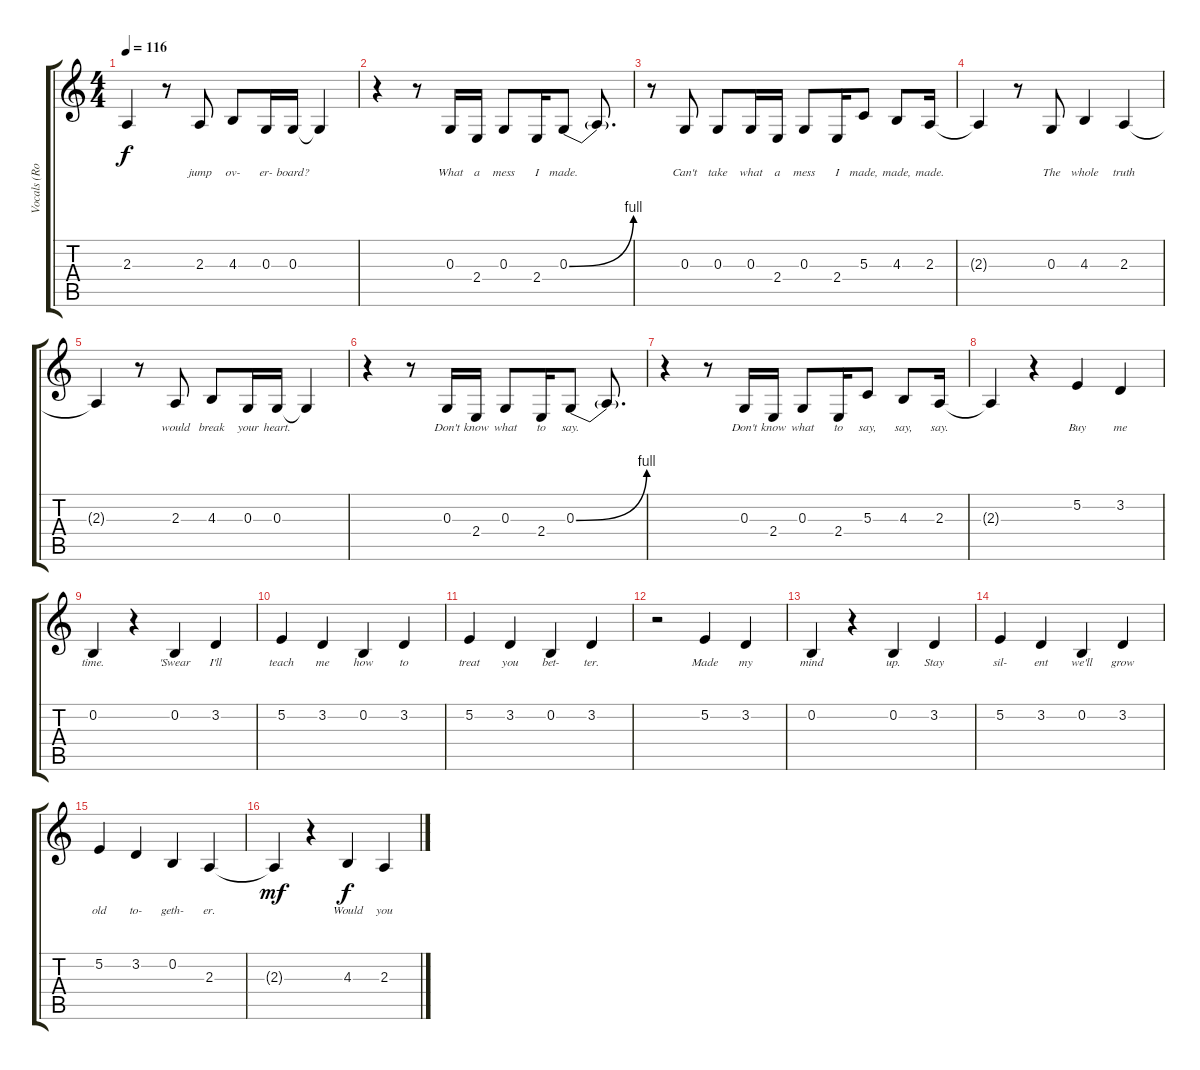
\track ("Vocals (Rob)" "Vocals (Ro") {instrument brightacousticpiano}
\staff {score tabs}
\tuning (E4 B3 G3 D3 A2 D2) {hide}
\ts (4 4)
\tempo 116
\clef g2
\ks c
2.3{t}.4{lyrics (0 "") lyrics (1 "") lyrics (2 "") lyrics (3 "") lyrics (4 "") dy f} r.8 2.3.8{lyrics (0 "jump") lyrics (1 "") lyrics (2 "") lyrics (3 "") lyrics (4 "")} 4.3.8{lyrics (0 "ov-") lyrics (1 "") lyrics (2 "") lyrics (3 "") lyrics (4 "")} 0.3.16{lyrics (0 "er-") lyrics (1 "") lyrics (2 "") lyrics (3 "") lyrics (4 "")} 0.3.16{lyrics (0 "board?") lyrics (1 "") lyrics (2 "") lyrics (3 "") lyrics (4 "")} 0.3{t}.4{lyrics (0 "") lyrics (1 "") lyrics (2 "") lyrics (3 "") lyrics (4 "")} |
r.4 r.8 0.3.16{lyrics (0 "What") lyrics (1 "") lyrics (2 "") lyrics (3 "") lyrics (4 "")} 2.4.16{lyrics (0 "a") lyrics (1 "") lyrics (2 "") lyrics (3 "") lyrics (4 "")} 0.3.8{lyrics (0 "mess") lyrics (1 "") lyrics (2 "") lyrics (3 "") lyrics (4 "")} 2.4.16{lyrics (0 "I") lyrics (1 "") lyrics (2 "") lyrics (3 "") lyrics (4 "")} 0.3{be (bend 0 0 60 4)}.8{lyrics (0 "made.") lyrics (1 "") lyrics (2 "") lyrics (3 "") lyrics (4 "")} 0.3{t}.8{d lyrics (0 "") lyrics (1 "") lyrics (2 "") lyrics (3 "") lyrics (4 "")} |
r.8 0.3.8{lyrics (0 "Can't") lyrics (1 "") lyrics (2 "") lyrics (3 "") lyrics (4 "")} 0.3.8{lyrics (0 "take") lyrics (1 "") lyrics (2 "") lyrics (3 "") lyrics (4 "")} 0.3.16{lyrics (0 "what") lyrics (1 "") lyrics (2 "") lyrics (3 "") lyrics (4 "")} 2.4.16{lyrics (0 "a") lyrics (1 "") lyrics (2 "") lyrics (3 "") lyrics (4 "")} 0.3.8{lyrics (0 "mess") lyrics (1 "") lyrics (2 "") lyrics (3 "") lyrics (4 "")} 2.4.16{lyrics (0 "I") lyrics (1 "") lyrics (2 "") lyrics (3 "") lyrics (4 "")} 5.3.8{lyrics (0 "made,") lyrics (1 "") lyrics (2 "") lyrics (3 "") lyrics (4 "")} 4.3.8{lyrics (0 "made,") lyrics (1 "") lyrics (2 "") lyrics (3 "") lyrics (4 "")} 2.3.16{lyrics (0 "made.") lyrics (1 "") lyrics (2 "") lyrics (3 "") lyrics (4 "")} |
2.3{t}.4{lyrics (0 "") lyrics (1 "") lyrics (2 "") lyrics (3 "") lyrics (4 "")} r.8 0.3.8{lyrics (0 "The") lyrics (1 "") lyrics (2 "") lyrics (3 "") lyrics (4 "")} 4.3.4{lyrics (0 "whole") lyrics (1 "") lyrics (2 "") lyrics (3 "") lyrics (4 "")} 2.3.4{lyrics (0 "truth") lyrics (1 "") lyrics (2 "") lyrics (3 "") lyrics (4 "")} |
2.3{t}.4{lyrics (0 "") lyrics (1 "") lyrics (2 "") lyrics (3 "") lyrics (4 "")} r.8 2.3.8{lyrics (0 "would") lyrics (1 "") lyrics (2 "") lyrics (3 "") lyrics (4 "")} 4.3.8{lyrics (0 "break") lyrics (1 "") lyrics (2 "") lyrics (3 "") lyrics (4 "")} 0.3.16{lyrics (0 "your") lyrics (1 "") lyrics (2 "") lyrics (3 "") lyrics (4 "")} 0.3.16{lyrics (0 "heart.") lyrics (1 "") lyrics (2 "") lyrics (3 "") lyrics (4 "")} 0.3{t}.4{lyrics (0 "") lyrics (1 "") lyrics (2 "") lyrics (3 "") lyrics (4 "")} |
r.4 r.8 0.3.16{lyrics (0 "Don't") lyrics (1 "") lyrics (2 "") lyrics (3 "") lyrics (4 "")} 2.4.16{lyrics (0 "know") lyrics (1 "") lyrics (2 "") lyrics (3 "") lyrics (4 "")} 0.3.8{lyrics (0 "what") lyrics (1 "") lyrics (2 "") lyrics (3 "") lyrics (4 "")} 2.4.16{lyrics (0 "to") lyrics (1 "") lyrics (2 "") lyrics (3 "") lyrics (4 "")} 0.3{be (bend 0 0 60 4)}.8{lyrics (0 "say.") lyrics (1 "") lyrics (2 "") lyrics (3 "") lyrics (4 "")} 0.3{t}.8{d lyrics (0 "") lyrics (1 "") lyrics (2 "") lyrics (3 "") lyrics (4 "")} |
r.4 r.8 0.3.16{lyrics (0 "Don't") lyrics (1 "") lyrics (2 "") lyrics (3 "") lyrics (4 "")} 2.4.16{lyrics (0 "know") lyrics (1 "") lyrics (2 "") lyrics (3 "") lyrics (4 "")} 0.3.8{lyrics (0 "what") lyrics (1 "") lyrics (2 "") lyrics (3 "") lyrics (4 "")} 2.4.16{lyrics (0 "to") lyrics (1 "") lyrics (2 "") lyrics (3 "") lyrics (4 "")} 5.3.8{lyrics (0 "say,") lyrics (1 "") lyrics (2 "") lyrics (3 "") lyrics (4 "")} 4.3.8{lyrics (0 "say,") lyrics (1 "") lyrics (2 "") lyrics (3 "") lyrics (4 "")} 2.3.16{lyrics (0 "say.") lyrics (1 "") lyrics (2 "") lyrics (3 "") lyrics (4 "")} |
2.3{t}.4{lyrics (0 "") lyrics (1 "") lyrics (2 "") lyrics (3 "") lyrics (4 "")} r.4 5.2.4{lyrics (0 "Buy") lyrics (1 "") lyrics (2 "") lyrics (3 "") lyrics (4 "")} 3.2.4{lyrics (0 "me") lyrics (1 "") lyrics (2 "") lyrics (3 "") lyrics (4 "")} |
0.2.4{lyrics (0 "time.") lyrics (1 "") lyrics (2 "") lyrics (3 "") lyrics (4 "")} r.4 0.2.4{lyrics (0 "'Swear") lyrics (1 "") lyrics (2 "") lyrics (3 "") lyrics (4 "")} 3.2.4{lyrics (0 "I'll") lyrics (1 "") lyrics (2 "") lyrics (3 "") lyrics (4 "")} |
5.2.4{lyrics (0 "teach") lyrics (1 "") lyrics (2 "") lyrics (3 "") lyrics (4 "")} 3.2.4{lyrics (0 "me") lyrics (1 "") lyrics (2 "") lyrics (3 "") lyrics (4 "")} 0.2.4{lyrics (0 "how") lyrics (1 "") lyrics (2 "") lyrics (3 "") lyrics (4 "")} 3.2.4{lyrics (0 "to") lyrics (1 "") lyrics (2 "") lyrics (3 "") lyrics (4 "")} |
5.2.4{lyrics (0 "treat") lyrics (1 "") lyrics (2 "") lyrics (3 "") lyrics (4 "")} 3.2.4{lyrics (0 "you") lyrics (1 "") lyrics (2 "") lyrics (3 "") lyrics (4 "")} 0.2.4{lyrics (0 "bet-") lyrics (1 "") lyrics (2 "") lyrics (3 "") lyrics (4 "")} 3.2.4{lyrics (0 "ter.") lyrics (1 "") lyrics (2 "") lyrics (3 "") lyrics (4 "")} |
r.2 5.2.4{lyrics (0 "Made") lyrics (1 "") lyrics (2 "") lyrics (3 "") lyrics (4 "")} 3.2.4{lyrics (0 "my") lyrics (1 "") lyrics (2 "") lyrics (3 "") lyrics (4 "")} |
0.2.4{lyrics (0 "mind") lyrics (1 "") lyrics (2 "") lyrics (3 "") lyrics (4 "")} r.4 0.2.4{lyrics (0 "up.") lyrics (1 "") lyrics (2 "") lyrics (3 "") lyrics (4 "")} 3.2.4{lyrics (0 "Stay") lyrics (1 "") lyrics (2 "") lyrics (3 "") lyrics (4 "")} |
5.2.4{lyrics (0 "sil-") lyrics (1 "") lyrics (2 "") lyrics (3 "") lyrics (4 "")} 3.2.4{lyrics (0 "ent") lyrics (1 "") lyrics (2 "") lyrics (3 "") lyrics (4 "")} 0.2.4{lyrics (0 "we'll") lyrics (1 "") lyrics (2 "") lyrics (3 "") lyrics (4 "")} 3.2.4{lyrics (0 "grow") lyrics (1 "") lyrics (2 "") lyrics (3 "") lyrics (4 "")} |
5.2.4{lyrics (0 "old") lyrics (1 "") lyrics (2 "") lyrics (3 "") lyrics (4 "")} 3.2.4{lyrics (0 "to-") lyrics (1 "") lyrics (2 "") lyrics (3 "") lyrics (4 "")} 0.2.4{lyrics (0 "geth-") lyrics (1 "") lyrics (2 "") lyrics (3 "") lyrics (4 "")} 2.3.4{lyrics (0 "er.") lyrics (1 "") lyrics (2 "") lyrics (3 "") lyrics (4 "")} |
2.3{t}.4{lyrics (0 "") lyrics (1 "") lyrics (2 "") lyrics (3 "") lyrics (4 "") dy mf} r.4 4.3.4{lyrics (0 "Would") lyrics (1 "") lyrics (2 "") lyrics (3 "") lyrics (4 "") dy f} 2.3.4{lyrics (0 "you") lyrics (1 "") lyrics (2 "") lyrics (3 "") lyrics (4 "")}
